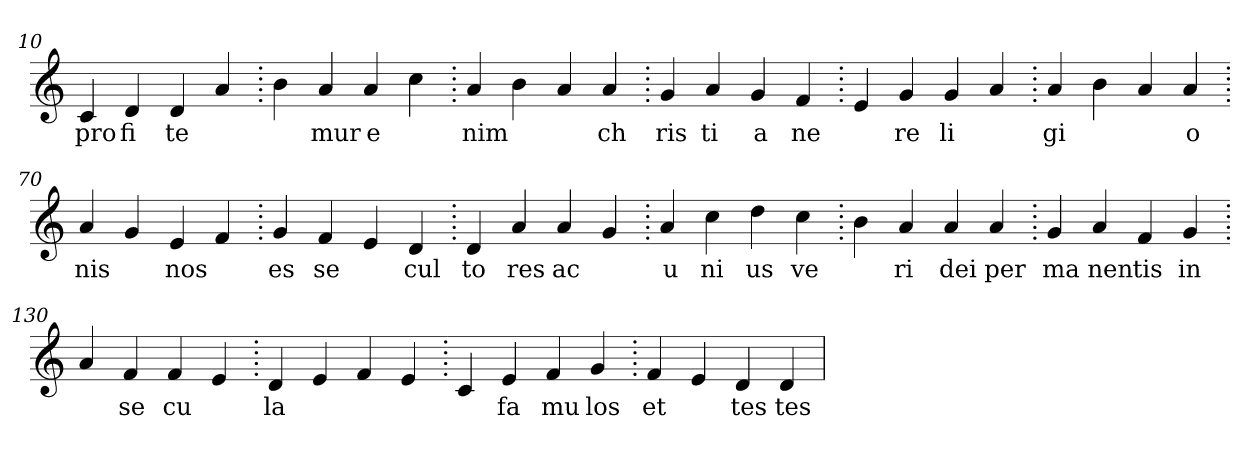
**kern	**text
*part1	*part1
*staff1	*staff1
*clefG2	*
=10.	=10.
4c	pro
4d	fi
4d	te
4a	.
=20.	=20.
4b	.
4a	mur
4a	e
4cc	.
=30.	=30.
4a	nim
4b	.
4a	.
4a	ch
=40.	=40.
4g	ris
4a	ti
4g	a
4f	ne
=50.	=50.
4e	.
4g	re
4g	li
4a	.
=60.	=60.
4a	gi
4b	.
4a	.
4a	o
=70.	=70.
4a	nis
4g	.
4e	nos
4f	.
=80.	=80.
4g	es
4f	se
4e	.
4d	cul
=90.	=90.
4d	to
4a	res
4a	ac
4g	.
=100.	=100.
4a	u
4cc	ni
4dd	us
4cc	ve
=110.	=110.
4b	.
4a	ri
4a	dei
4a	per
=120.	=120.
4g	ma
4a	nen
4f	tis
4g	in
=130.	=130.
4a	.
4f	se
4f	cu
4e	.
=140.	=140.
4d	la
4e	.
4f	.
4e	.
=150.	=150.
4c	.
4e	fa
4f	mu
4g	los
=160.	=160.
4f	et
4e	.
4d	tes
4d	tes
=	=
*-	*-
